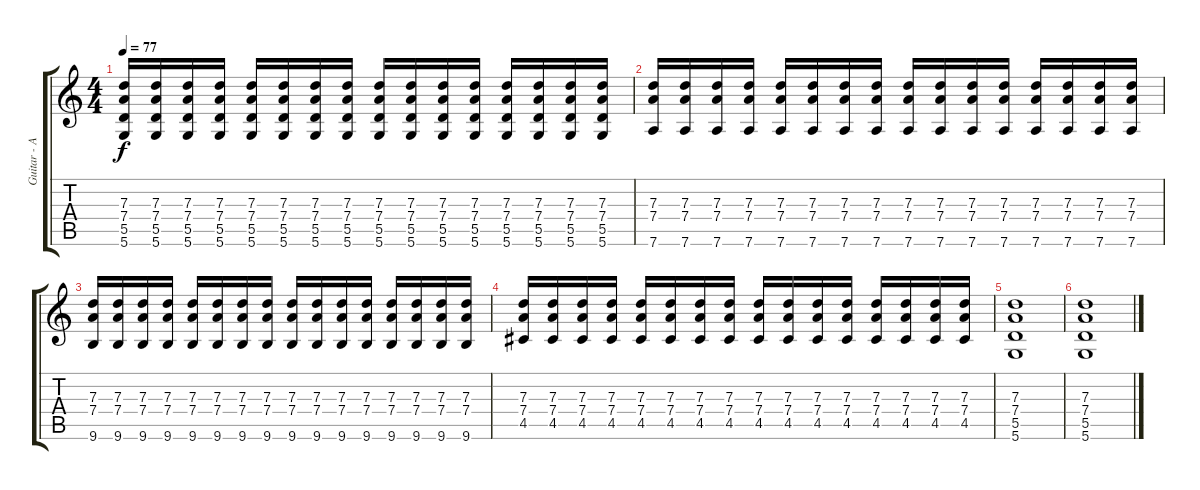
\track ("Guitar - Ace" "Guitar - A") {instrument acousticguitarsteel}
\staff {score tabs}
\tuning (E4 B3 G3 D3 A2 D2) {hide}
\ts (4 4)
\tempo 77
\clef g2
\ks c
(7.3 7.4 5.5 5.6).16{dy f} (7.3 7.4 5.5 5.6).16 (7.3 7.4 5.5 5.6).16 (7.3 7.4 5.5 5.6).16 (7.3 7.4 5.5 5.6).16 (7.3 7.4 5.5 5.6).16 (7.3 7.4 5.5 5.6).16 (7.3 7.4 5.5 5.6).16 (7.3 7.4 5.5 5.6).16 (7.3 7.4 5.5 5.6).16 (7.3 7.4 5.5 5.6).16 (7.3 7.4 5.5 5.6).16 (7.3 7.4 5.5 5.6).16 (7.3 7.4 5.5 5.6).16 (7.3 7.4 5.5 5.6).16 (7.3 7.4 5.5 5.6).16 |
(7.3 7.4 7.6).16 (7.3 7.4 7.6).16 (7.3 7.4 7.6).16 (7.3 7.4 7.6).16 (7.3 7.4 7.6).16 (7.3 7.4 7.6).16 (7.3 7.4 7.6).16 (7.3 7.4 7.6).16 (7.3 7.4 7.6).16 (7.3 7.4 7.6).16 (7.3 7.4 7.6).16 (7.3 7.4 7.6).16 (7.3 7.4 7.6).16 (7.3 7.4 7.6).16 (7.3 7.4 7.6).16 (7.3 7.4 7.6).16 |
(7.3 7.4 9.6).16 (7.3 7.4 9.6).16 (7.3 7.4 9.6).16 (7.3 7.4 9.6).16 (7.3 7.4 9.6).16 (7.3 7.4 9.6).16 (7.3 7.4 9.6).16 (7.3 7.4 9.6).16 (7.3 7.4 9.6).16 (7.3 7.4 9.6).16 (7.3 7.4 9.6).16 (7.3 7.4 9.6).16 (7.3 7.4 9.6).16 (7.3 7.4 9.6).16 (7.3 7.4 9.6).16 (7.3 7.4 9.6).16 |
(7.3 7.4 4.5).16 (7.3 7.4 4.5).16 (7.3 7.4 4.5).16 (7.3 7.4 4.5).16 (7.3 7.4 4.5).16 (7.3 7.4 4.5).16 (7.3 7.4 4.5).16 (7.3 7.4 4.5).16 (7.3 7.4 4.5).16 (7.3 7.4 4.5).16 (7.3 7.4 4.5).16 (7.3 7.4 4.5).16 (7.3 7.4 4.5).16 (7.3 7.4 4.5).16 (7.3 7.4 4.5).16 (7.3 7.4 4.5).16 |
(7.3 7.4 5.5 5.6).1 |
(7.3 7.4 5.5 5.6).1
